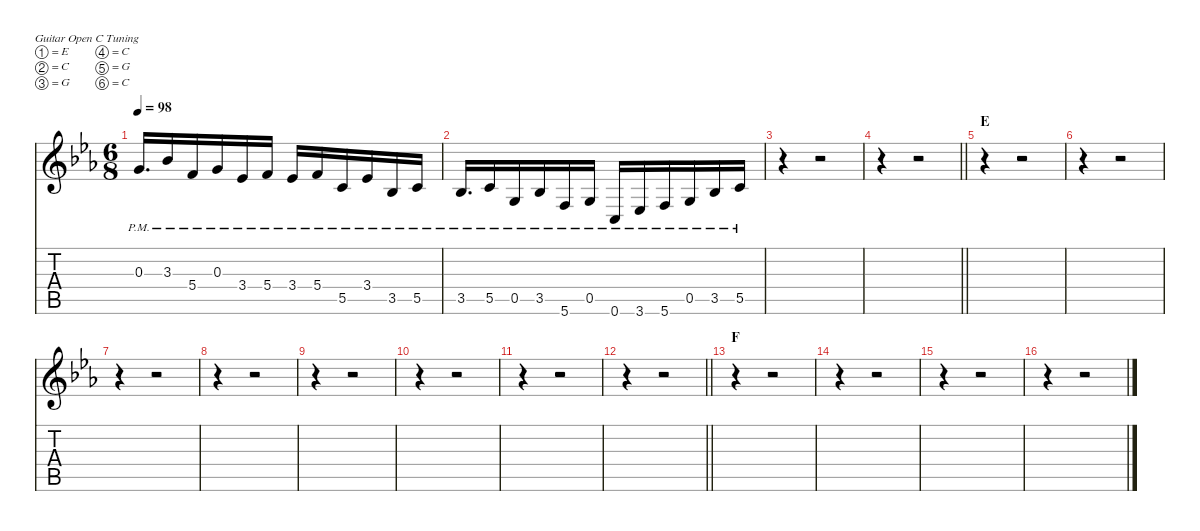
\defaultSystemsLayout 4
\hideDynamics
\bracketExtendMode nobrackets
\singleTrackTrackNamePolicy hidden
\multiTrackTrackNamePolicy hidden
\firstSystemTrackNameMode fullname
\firstSystemTrackNameOrientation horizontal
\otherSystemsTrackNameOrientation horizontal
\track ("Delays" "dist.guit.") {instrument distortionguitar}
\staff {score tabs}
\tuning (E4 C4 G3 C3 G2 C2)
\ts (6 8)
\tempo 98
\clef g2
\ks eb
0.3{pm acc forcenatural}.16{d dy f beam Up} 3.3{pm acc b}.16{beam Up} 5.4{pm acc forcenatural}.16{beam Up} 0.3{pm acc forcenatural}.16{beam Up} 3.4{pm acc b}.16{beam Up} 5.4{pm acc forcenatural}.16{beam Up} 3.4{pm acc b}.16{beam Up} 5.4{pm acc forcenatural}.16{beam Up} 5.5{pm acc forcenatural}.16{beam Up} 3.4{pm acc b}.16{beam Up} 3.5{pm acc b}.16{beam Up} 5.5{pm acc forcenatural}.16{beam Up} |
3.5{pm acc b}.16{d beam Up} 5.5{pm acc forcenatural}.16{beam Up} 0.5{pm acc forcenatural}.16{beam Up} 3.5{pm acc b}.16{beam Up} 5.6{pm acc forcenatural}.16{beam Up} 0.5{pm acc forcenatural}.16{beam Up} 0.6{pm acc forcenatural}.16{beam Up} 3.6{pm acc b}.16{beam Up} 5.6{pm acc forcenatural}.16{beam Up} 0.5{pm acc forcenatural}.16{beam Up} 3.5{pm acc b}.16{beam Up} 5.5{pm acc forcenatural}.16{beam Up} |
r.4{beam Down} r.2{beam Down} |
\barLineRight lightlight
r.4{beam Down} r.2{beam Down} |
\section ("" "E")
r.4{beam Down} r.2{beam Down} |
r.4{beam Down} r.2{beam Down} |
r.4{beam Down} r.2{beam Down} |
r.4{beam Down} r.2{beam Down} |
r.4{beam Down} r.2{beam Down} |
r.4{beam Down} r.2{beam Down} |
r.4{beam Down} r.2{beam Down} |
\barLineRight lightlight
r.4{beam Down} r.2{beam Down} |
\section ("" "F")
r.4{beam Down} r.2{beam Down} |
r.4{beam Down} r.2{beam Down} |
r.4{beam Down} r.2{beam Down} |
r.4{beam Down} r.2{beam Down}
